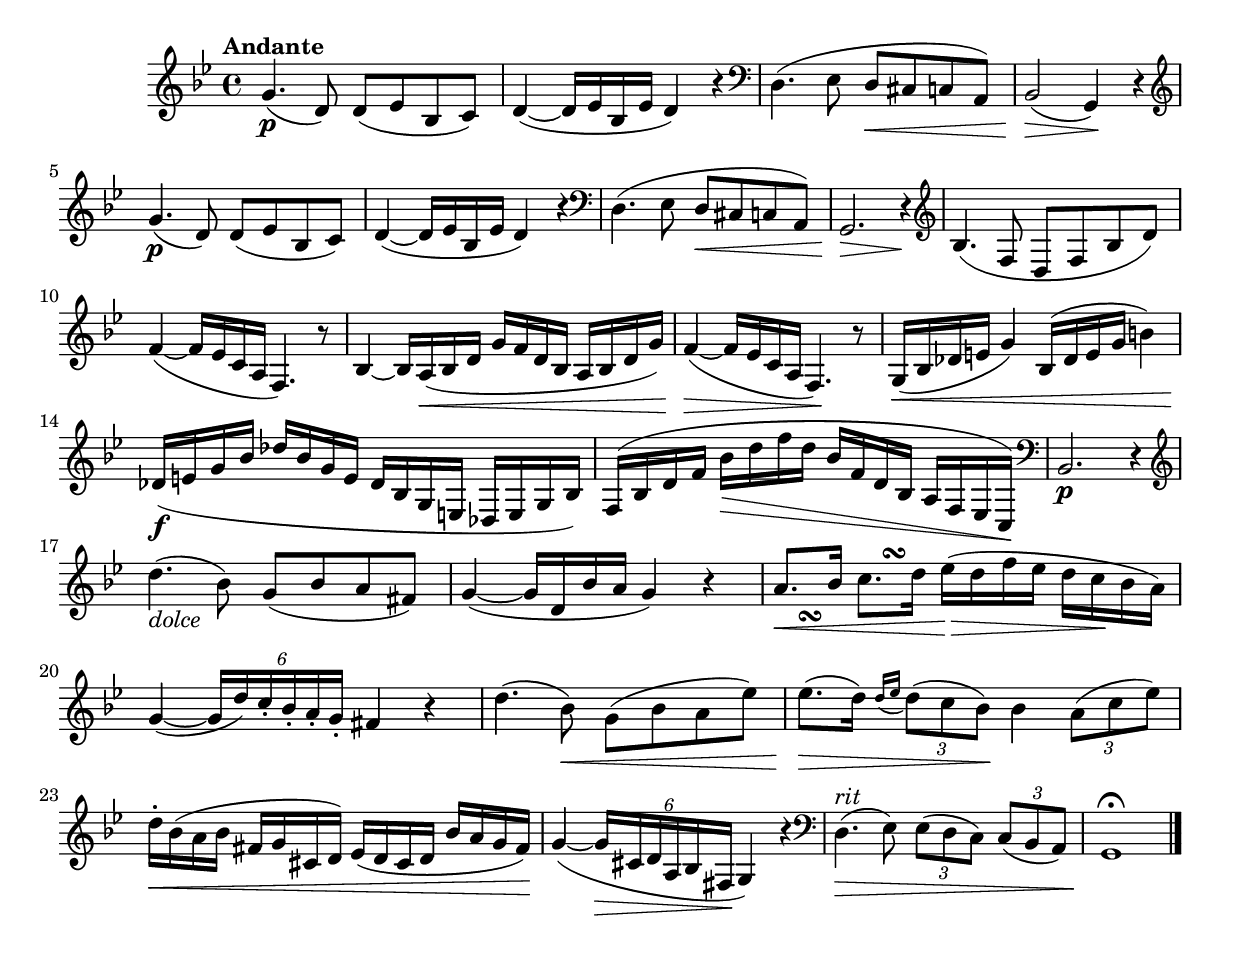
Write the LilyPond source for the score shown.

\version "2.22.0"

\include "../turn-markup.ily"
\include "settings.ily"

\relative {
  \language "english"

  \transposition f

  \tempo "Andante"

  \key g \minor
  \time 4/4

  g'4.( \p d8) d( e-flat b-flat c) |
  d4~( d16 e-flat b-flat e-flat d4) r |
  \clef \bass-clef-name d,4.( e-flat8 d \< c-sharp c a) |
  b-flat2( \> g4) \! r
  \clef "treble" g''4.( \p d8) d( e-flat b-flat c) |
  d4~( d16 e-flat b-flat e-flat d4) r |
  \clef \bass-clef-name d,4.( e-flat8 d \< c-sharp c a) |
  g2. \> r4 \! |

  \clef "treble" b-flat'4.( f8 d f b-flat d) |
  f4~( f16 e-flat c a f4.) r8 |
  b-flat4~16 a( \< b-flat d g f d b-flat a b-flat d g) |
  f4~( \> f16 e-flat c a f4.) \! r8 |
  g16( \< b-flat d-flat e g4) b-flat,16( d-flat e g b4) |
  d-flat,16( \f e g b-flat d-flat b-flat g e d-flat b-flat g e d-flat e g b-flat) |
  f16( b-flat d f b-flat \tweak rotation #'(-7 0 0) \> d f d b-flat f d b-flat a f e-flat c) \! |
  \clef \bass-clef-name b-flat2. \p r4 |

  \clef "treble" d''4._\markup { \italic "dolce" }( b-flat8) g( b-flat a f-sharp) |
  g4~( g16 d b-flat' a g4) r |
  <<
    { a8. \< b-flat16 c8. d16 e-flat( \> d f e-flat d c \! b-flat a) }
    { s8 \once \override Staff.TextScript.outside-staff-priority = #240 s_\turn-markup s8 s^\turn-markup }
  >> |
  g4~( \tuplet 6/4 { g16 d') c-. b-flat-. a-. g-. } f-sharp4 r |
  d'4.( b-flat8) \< g( b-flat a e-flat') |
  e-flat8.( \> d16) \acciaccatura { d16 e-flat } \tuplet 3/2 { d8( c b-flat) } \! b-flat4 \tuplet 3/2 { a8( c e-flat) } |
  d16-. \< b-flat( a b-flat f-sharp g c-sharp, d) e-flat( d c-sharp d b-flat' a g f-sharp) \! |
  g4~( \tuplet 6/4 {g16 \> c-sharp, d a b-flat f-sharp} \! g4) r |

  \clef \bass-clef-name d4.^\markup { \italic "rit" }( \> e-flat8) \tuplet 3/2 4 { e-flat8( d c) c( b-flat a) } |
  g1\fermata \! | \bar "|."
}
